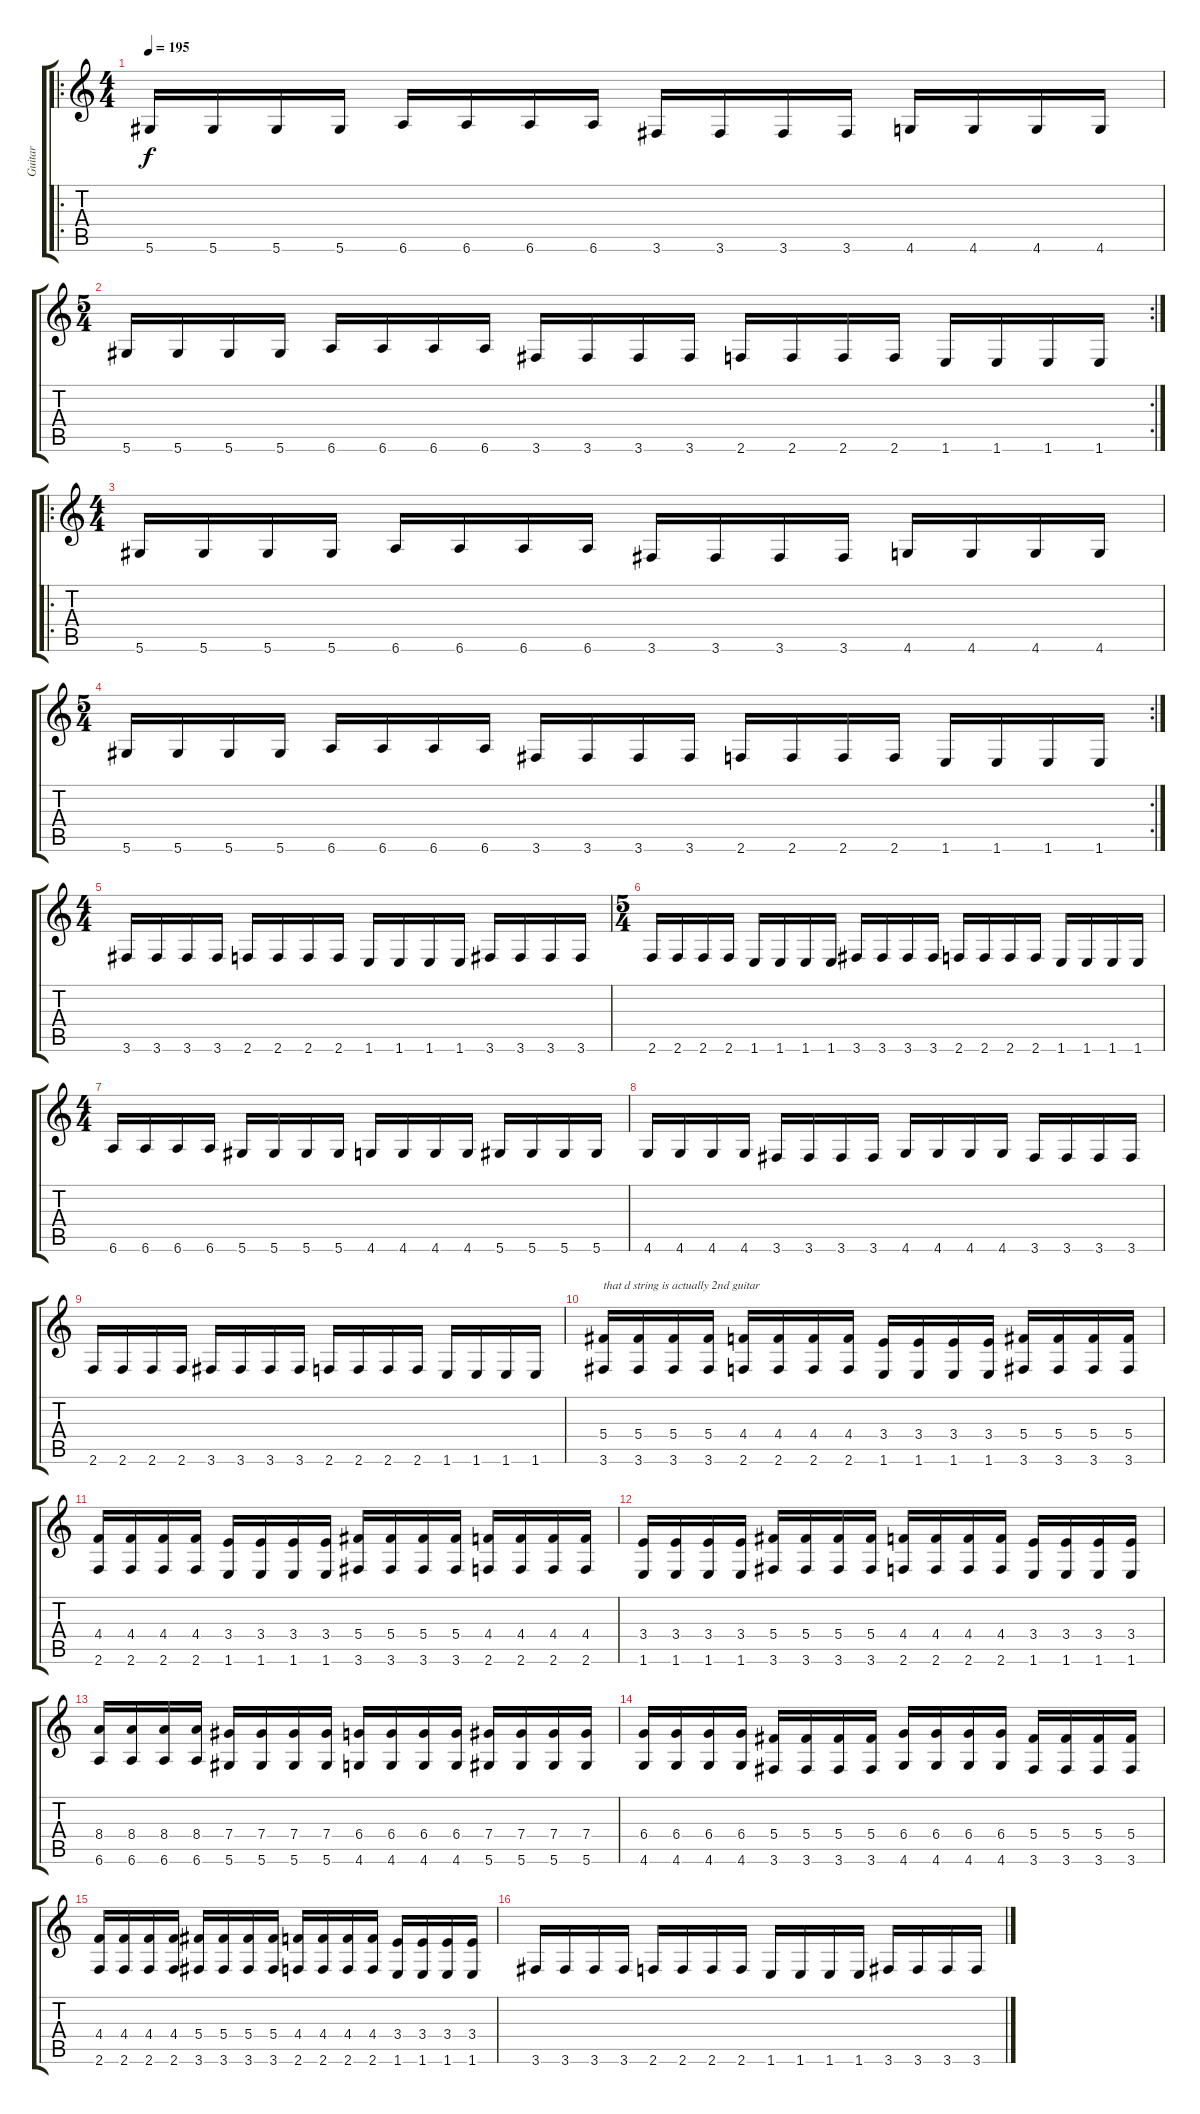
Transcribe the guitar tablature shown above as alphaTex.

\track ("Guitar" "Guitar") {instrument distortionguitar}
\staff {score tabs}
\tuning (Eb4 Bb3 Gb3 Db3 Ab2 Eb2) {hide}
\ro
\ts (4 4)
\tempo 195
\clef g2
\ks c
5.6.16{dy f} 5.6.16 5.6.16 5.6.16 6.6.16 6.6.16 6.6.16 6.6.16 3.6.16 3.6.16 3.6.16 3.6.16 4.6.16 4.6.16 4.6.16 4.6.16 |
\rc 2
\ts (5 4)
5.6.16 5.6.16 5.6.16 5.6.16 6.6.16 6.6.16 6.6.16 6.6.16 3.6.16 3.6.16 3.6.16 3.6.16 2.6.16 2.6.16 2.6.16 2.6.16 1.6.16 1.6.16 1.6.16 1.6.16 |
\ro
\ts (4 4)
5.6.16 5.6.16 5.6.16 5.6.16 6.6.16 6.6.16 6.6.16 6.6.16 3.6.16 3.6.16 3.6.16 3.6.16 4.6.16 4.6.16 4.6.16 4.6.16 |
\rc 2
\ts (5 4)
5.6.16 5.6.16 5.6.16 5.6.16 6.6.16 6.6.16 6.6.16 6.6.16 3.6.16 3.6.16 3.6.16 3.6.16 2.6.16 2.6.16 2.6.16 2.6.16 1.6.16 1.6.16 1.6.16 1.6.16 |
\ts (4 4)
3.6.16 3.6.16 3.6.16 3.6.16 2.6.16 2.6.16 2.6.16 2.6.16 1.6.16 1.6.16 1.6.16 1.6.16 3.6.16 3.6.16 3.6.16 3.6.16 |
\ts (5 4)
2.6.16 2.6.16 2.6.16 2.6.16 1.6.16 1.6.16 1.6.16 1.6.16 3.6.16 3.6.16 3.6.16 3.6.16 2.6.16 2.6.16 2.6.16 2.6.16 1.6.16 1.6.16 1.6.16 1.6.16 |
\ts (4 4)
6.6.16 6.6.16 6.6.16 6.6.16 5.6.16 5.6.16 5.6.16 5.6.16 4.6.16 4.6.16 4.6.16 4.6.16 5.6.16 5.6.16 5.6.16 5.6.16 |
4.6.16 4.6.16 4.6.16 4.6.16 3.6.16 3.6.16 3.6.16 3.6.16 4.6.16 4.6.16 4.6.16 4.6.16 3.6.16 3.6.16 3.6.16 3.6.16 |
2.6.16 2.6.16 2.6.16 2.6.16 3.6.16 3.6.16 3.6.16 3.6.16 2.6.16 2.6.16 2.6.16 2.6.16 1.6.16 1.6.16 1.6.16 1.6.16 |
(5.4 3.6).16{txt "that d string is actually 2nd guitar"} (5.4 3.6).16 (5.4 3.6).16 (5.4 3.6).16 (4.4 2.6).16 (4.4 2.6).16 (4.4 2.6).16 (4.4 2.6).16 (3.4 1.6).16 (3.4 1.6).16 (3.4 1.6).16 (3.4 1.6).16 (5.4 3.6).16 (5.4 3.6).16 (5.4 3.6).16 (5.4 3.6).16 |
(4.4 2.6).16 (4.4 2.6).16 (4.4 2.6).16 (4.4 2.6).16 (3.4 1.6).16 (3.4 1.6).16 (3.4 1.6).16 (3.4 1.6).16 (5.4 3.6).16 (5.4 3.6).16 (5.4 3.6).16 (5.4 3.6).16 (4.4 2.6).16 (4.4 2.6).16 (4.4 2.6).16 (4.4 2.6).16 |
(3.4 1.6).16 (3.4 1.6).16 (3.4 1.6).16 (3.4 1.6).16 (5.4 3.6).16 (5.4 3.6).16 (5.4 3.6).16 (5.4 3.6).16 (4.4 2.6).16 (4.4 2.6).16 (4.4 2.6).16 (4.4 2.6).16 (3.4 1.6).16 (3.4 1.6).16 (3.4 1.6).16 (3.4 1.6).16 |
(8.4 6.6).16 (8.4 6.6).16 (8.4 6.6).16 (8.4 6.6).16 (7.4 5.6).16 (7.4 5.6).16 (7.4 5.6).16 (7.4 5.6).16 (6.4 4.6).16 (6.4 4.6).16 (6.4 4.6).16 (6.4 4.6).16 (7.4 5.6).16 (7.4 5.6).16 (7.4 5.6).16 (7.4 5.6).16 |
(6.4 4.6).16 (6.4 4.6).16 (6.4 4.6).16 (6.4 4.6).16 (5.4 3.6).16 (5.4 3.6).16 (5.4 3.6).16 (5.4 3.6).16 (6.4 4.6).16 (6.4 4.6).16 (6.4 4.6).16 (6.4 4.6).16 (5.4 3.6).16 (5.4 3.6).16 (5.4 3.6).16 (5.4 3.6).16 |
(4.4 2.6).16 (4.4 2.6).16 (4.4 2.6).16 (4.4 2.6).16 (5.4 3.6).16 (5.4 3.6).16 (5.4 3.6).16 (5.4 3.6).16 (4.4 2.6).16 (4.4 2.6).16 (4.4 2.6).16 (4.4 2.6).16 (3.4 1.6).16 (3.4 1.6).16 (3.4 1.6).16 (3.4 1.6).16 |
3.6.16 3.6.16 3.6.16 3.6.16 2.6.16 2.6.16 2.6.16 2.6.16 1.6.16 1.6.16 1.6.16 1.6.16 3.6.16 3.6.16 3.6.16 3.6.16
